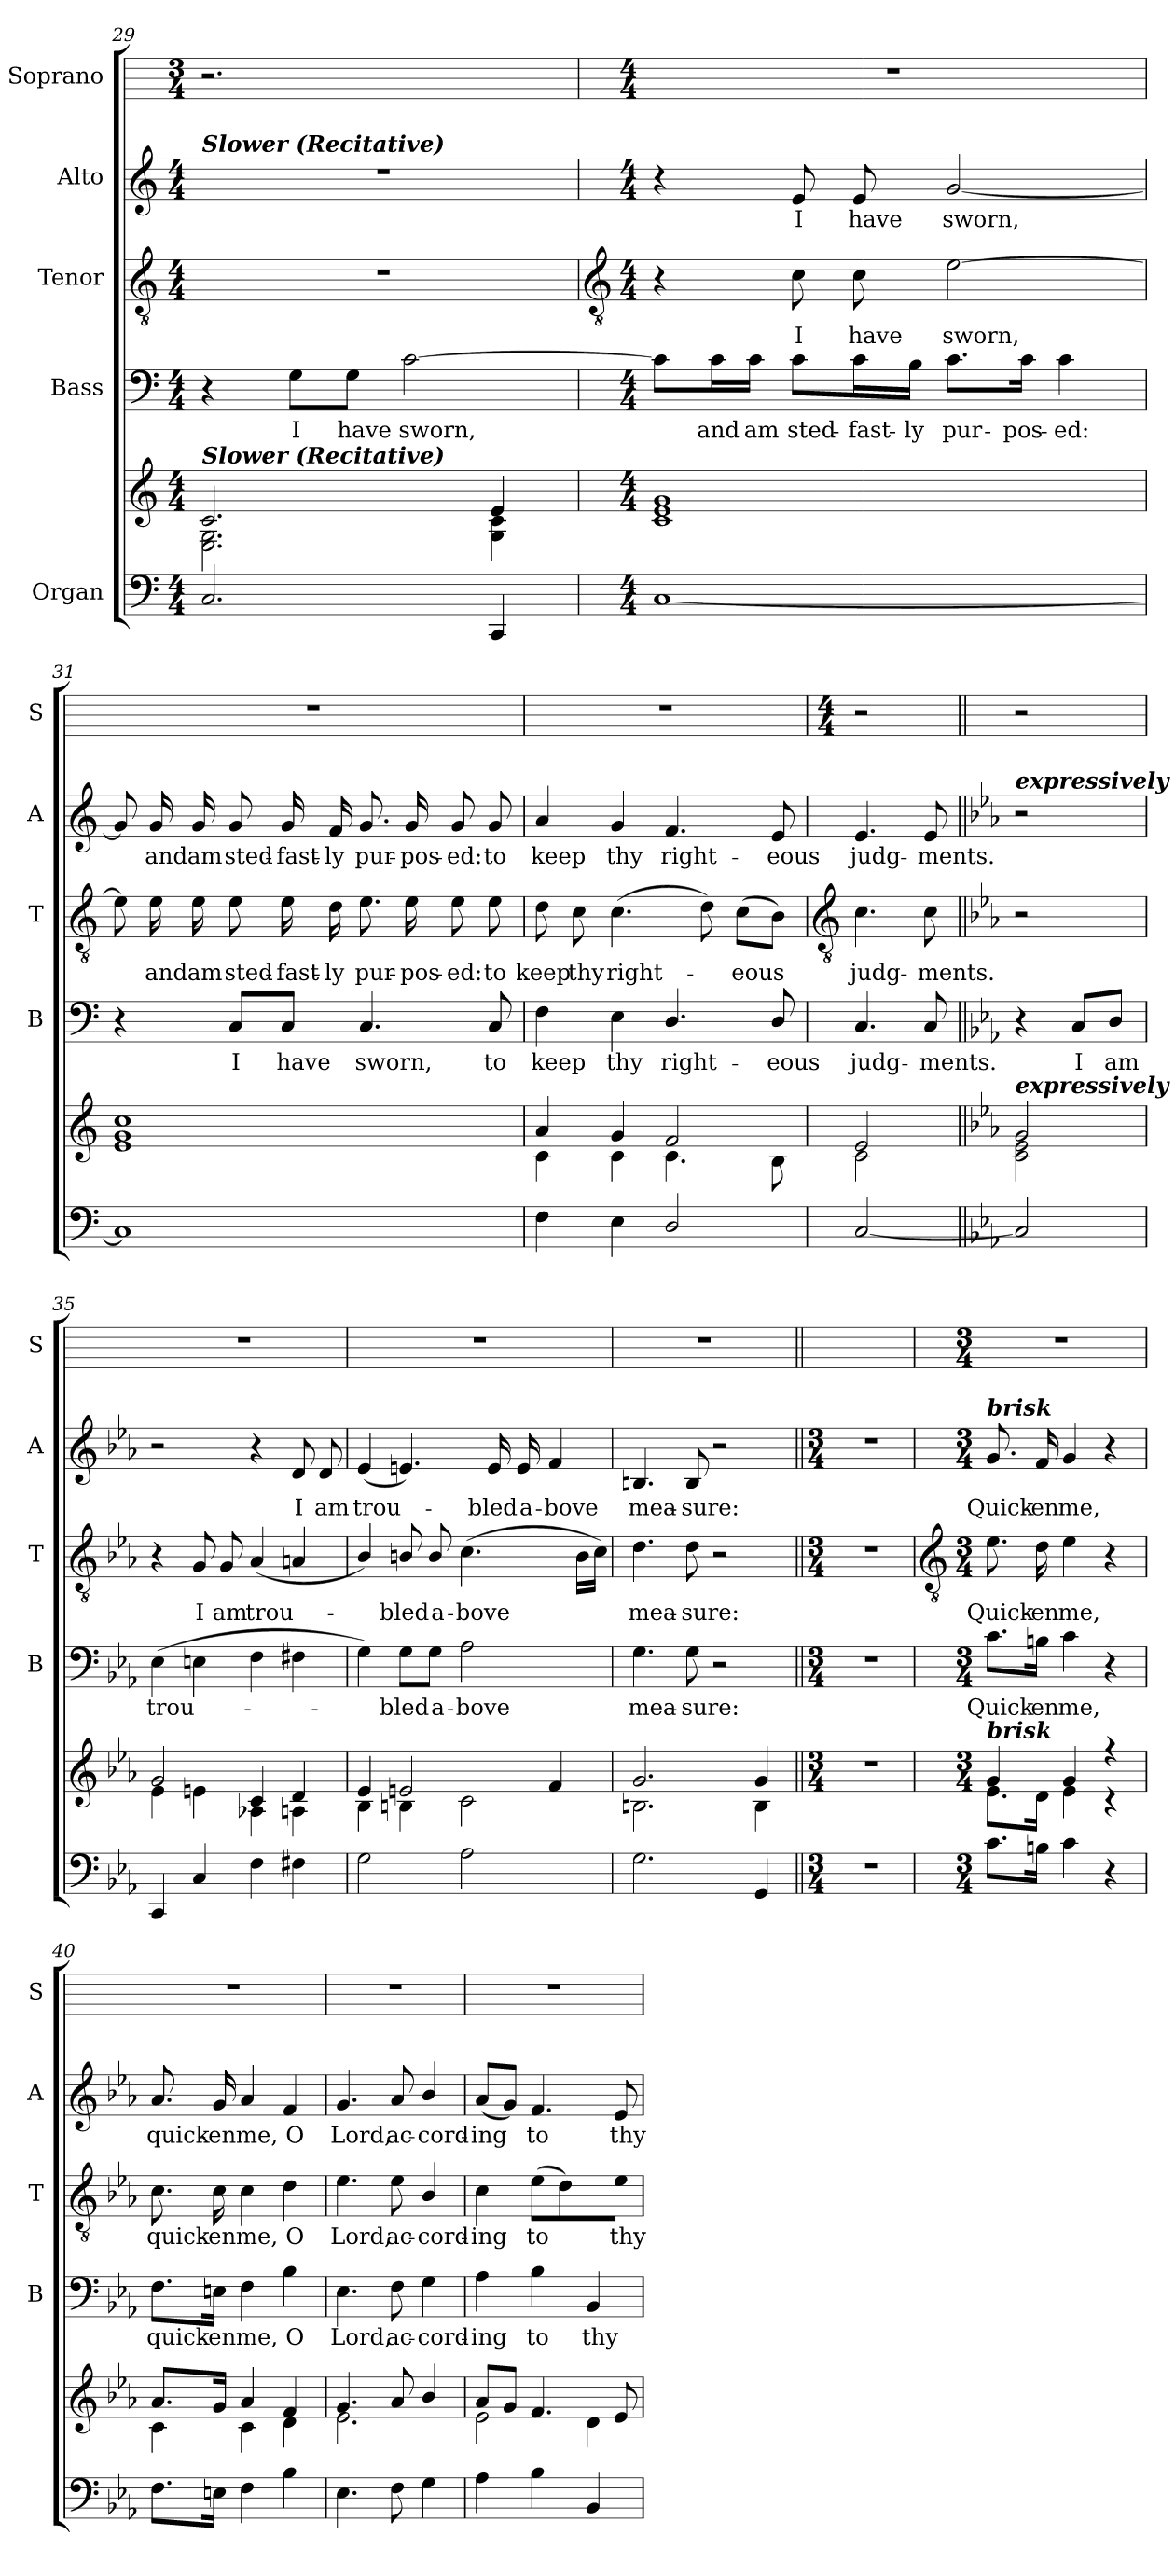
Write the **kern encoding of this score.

**kern	**kern	**kern	**text	**kern	**text	**kern	**text	**kern
*part5	*part5	*part4	*part4	*part3	*part3	*part2	*part2	*part1
*staff6	*staff5	*staff4	*staff4	*staff3	*staff3	*staff2	*staff2	*staff1
*I"Organ	*	*I"Bass	*	*I"Tenor	*	*I"Alto	*	*I"Soprano
*	*	*I'B	*	*I'T	*	*I'A	*	*I'S
*clefF4	*clefG2	*clefF4	*	*clefGv2	*	*clefG2	*	*
*k[]	*k[]	*k[]	*	*k[]	*	*k[]	*	*
*C:	*C:	*C:	*	*C:	*	*C:	*	*
*M4/4	*M4/4	*M4/4	*	*M4/4	*	*M4/4	*	*M3/4
=29	=29	=29	=29	=29	=29	=29	=29	=29
*	*^	*	*	*	*	*	*	*
!	!	!	!	!	!	!	!LO:TX:a:Bi:t=Slower (Recitative)	!	!
!	!LO:TX:a:Bi:t=Slower (Recitative)	!	!	!	!	!	!	!	!
2.C	2.c/	2.E\ 2.G\	4r	.	1r	.	1r	.	2.r
!	!	!	!	!LO:LY:b	!	!	!	!	!
.	.	.	8G\L	I	.	.	.	.	.
!	!	!	!	!LO:LY:b	!	!	!	!	!
.	.	.	8G\J	have	.	.	.	.	.
!	!	!	!	!LO:LY:b	!	!	!	!	!
.	.	.	[2c	sworn,	.	.	.	.	.
4CC	4e/	4G\ 4c\	.	.	.	.	.	.	4ryy
!!LO:LB:g=z
=30	=30	=30	=30	=30	=30	=30	=30	=30	=30
*	*	*	*	*	*clefGv2	*	*	*	*
*M4/4	*M4/4	*	*M4/4	*	*M4/4	*	*M4/4	*	*M4/4
[1C	1e/ 1g/	1c\	8c\L]	.	4r	.	4r	.	1r
!	!	!	!	!LO:LY:b	!	!	!	!	!
.	.	.	16c\L	and	.	.	.	.	.
!	!	!	!	!LO:LY:b	!	!	!	!	!
.	.	.	16c\JJ	am	.	.	.	.	.
!	!	!	!	!LO:LY:b	!	!LO:LY:b	!	!LO:LY:b	!
.	.	.	8c\L	sted-	8c	I	8e	I	.
!	!	!	!	!LO:LY:b	!	!LO:LY:b	!	!LO:LY:b	!
.	.	.	16c\L	-fast-	8c	have	8e	have	.
!	!	!	!	!LO:LY:b	!	!	!	!	!
.	.	.	16B\JJ	-ly	.	.	.	.	.
!	!	!	!	!LO:LY:b	!	!LO:LY:b	!	!LO:LY:b	!
.	.	.	8.c\L	pur-	[2e	sworn,	[2g	sworn,	.
!	!	!	!	!LO:LY:b	!	!	!	!	!
.	.	.	16c\Jk	-pos-	.	.	.	.	.
!	!	!	!	!LO:LY:b	!	!	!	!	!
.	.	.	4c	-ed:	.	.	.	.	.
=31	=31	=31	=31	=31	=31	=31	=31	=31	=31
1C]	1cc/	1e\ 1g\	4r	.	8e]	.	8g]	.	1r
!	!	!	!	!	!	!LO:LY:b	!	!LO:LY:b	!
.	.	.	.	.	16e	and	16g	and	.
!	!	!	!	!	!	!LO:LY:b	!	!LO:LY:b	!
.	.	.	.	.	16e	am	16g	am	.
!	!	!	!	!LO:LY:b	!	!LO:LY:b	!	!LO:LY:b	!
.	.	.	8C/L	I	8e	sted-	8g	sted-	.
!	!	!	!	!LO:LY:b	!	!LO:LY:b	!	!LO:LY:b	!
.	.	.	8C/J	have	16e	-fast-	16g	-fast-	.
!	!	!	!	!	!	!LO:LY:b	!	!LO:LY:b	!
.	.	.	.	.	16d	-ly	16f	-ly	.
!	!	!	!	!LO:LY:b	!	!LO:LY:b	!	!LO:LY:b	!
.	.	.	4.C	sworn,	8.e	pur-	8.g	pur-	.
!	!	!	!	!	!	!LO:LY:b	!	!LO:LY:b	!
.	.	.	.	.	16e	-pos-	16g	-pos-	.
!	!	!	!	!	!	!LO:LY:b	!	!LO:LY:b	!
.	.	.	.	.	8e	-ed:	8g	-ed:	.
!	!	!	!	!LO:LY:b	!	!LO:LY:b	!	!LO:LY:b	!
.	.	.	8C	to	8e	to	8g	to	.
=32	=32	=32	=32	=32	=32	=32	=32	=32	=32
!	!	!	!	!LO:LY:b	!	!LO:LY:b	!	!LO:LY:b	!
4F	4a/	4c\	4F	keep	8d	keep	4a	keep	1r
!	!	!	!	!	!	!LO:LY:b	!	!	!
.	.	.	.	.	8c	thy	.	.	.
!	!	!	!	!LO:LY:b	!	!LO:LY:b	!	!LO:LY:b	!
4E	4g/	4c\	4E	thy	(>4.c	right-	4g	thy	.
!	!	!	!	!LO:LY:b	!	!	!	!LO:LY:b	!
2D/	2f/	4.c\	4.D/	right-	.	.	4.f	right-	.
.	.	.	.	.	8d)	.	.	.	.
!	!	!	!	!	!	!LO:LY:b	!	!	!
.	.	.	.	.	(>8cL	eous	.	.	.
!	!	!	!	!LO:LY:b	!	!	!	!LO:LY:b	!
.	.	8B\	8D/	-eous	8BJ)	.	8e	-eous	.
!!LO:LB:g=z
=33	=33	=33	=33	=33	=33	=33	=33	=33	=33
*	*	*	*	*	*clefGv2	*	*	*	*
*	*	*	*	*	*	*	*	*	*M4/4
!	!	!	!	!LO:LY:b	!	!LO:LY:b	!	!LO:LY:b	!
[2C	2e/	2c\	4.C	judg-	4.c	judg-	4.e	judg-	2r
!	!	!	!	!LO:LY:b	!	!LO:LY:b	!	!LO:LY:b	!
.	.	.	8C	-ments.	8c	-ments.	8e	-ments.	.
=34||	=34||	=34||	=34||	=34||	=34||	=34||	=34||	=34||	=34||
*k[b-e-a-]	*k[b-e-a-]	*	*k[b-e-a-]	*	*k[b-e-a-]	*	*k[b-e-a-]	*	*
*E-:	*E-:	*	*E-:	*	*E-:	*	*E-:	*	*
!	!	!	!	!	!	!	!LO:TX:a:Bi:t=expressively	!	!
!	!LO:TX:a:Bi:t=expressively	!	!	!	!	!	!	!	!
2C]	2g/	2c\ 2e-\	4r	.	2r	.	2r	.	2r
!	!	!	!	!LO:LY:b	!	!	!	!	!
.	.	.	8C/L	I	.	.	.	.	.
!	!	!	!	!LO:LY:b	!	!	!	!	!
.	.	.	8D/J	am	.	.	.	.	.
=35	=35	=35	=35	=35	=35	=35	=35	=35	=35
!	!	!	!	!LO:LY:b	!	!	!	!	!
4CC	2g/	4e-\	(>4E-	trou-	4r	.	2r	.	1r
!	!	!	!	!	!	!LO:LY:b	!	!	!
4C	.	4en\	4En	.	8G	I	.	.	.
!	!	!	!	!	!	!LO:LY:b	!	!	!
.	.	.	.	.	8G	am	.	.	.
!	!	!	!	!	!	!LO:LY:b	!	!	!
4F	4c/	4A-X\	4F	.	(<4A-	trou-	4r	.	.
!	!	!	!	!	!	!	!	!LO:LY:b	!
4F#X	4d/	4An\	4F#X	.	4An	.	8d	I	.
!	!	!	!	!	!	!	!	!LO:LY:b	!
.	.	.	.	.	.	.	8d	am	.
=36	=36	=36	=36	=36	=36	=36	=36	=36	=36
!	!	!	!	!	!	!	!	!LO:LY:b	!
2G	4e-/	4B-\	4G)	.	4B-/)	.	(<4e-	trou-	1r
!	!	!	!	!LO:LY:b	!	!LO:LY:b	!	!	!
.	2en/	4Bn\	8G\L	bled	8Bn/	bled	4.en)	.	.
!	!	!	!	!LO:LY:b	!	!LO:LY:b	!	!	!
.	.	.	8G\J	a-	8B/	a-	.	.	.
!	!	!	!	!LO:LY:b	!	!LO:LY:b	!	!	!
2A-	.	2c\	2A-	-bove	(>4.c	-bove	.	.	.
!	!	!	!	!	!	!	!	!LO:LY:b	!
.	.	.	.	.	.	.	16e	bled	.
!	!	!	!	!	!	!	!	!LO:LY:b	!
.	.	.	.	.	.	.	16e	a-	.
!	!	!	!	!	!	!	!	!LO:LY:b	!
.	4f/	.	.	.	.	.	4f	-bove	.
.	.	.	.	.	16BLL	.	.	.	.
.	.	.	.	.	16cJJ)	.	.	.	.
=37	=37	=37	=37	=37	=37	=37	=37	=37	=37
!	!	!	!	!LO:LY:b	!	!LO:LY:b	!	!LO:LY:b	!
2.G	2.g/	2.Bn\	4.G	mea-	4.d	mea-	4.Bn	mea-	1r
!	!	!	!	!LO:LY:b	!	!LO:LY:b	!	!LO:LY:b	!
.	.	.	8G	-sure:	8d	-sure:	8B	-sure:	.
.	.	.	2r	.	2r	.	2r	.	.
4GG	4g/	4B\	.	.	.	.	.	.	.
*	*v	*v	*	*	*	*	*	*	*
=38||	=38||	=38||	=38||	=38||	=38||	=38||	=38||	=38||
*M3/4	*M3/4	*M3/4	*	*M3/4	*	*M3/4	*	*
2.r	2.r	2.r	.	2.r	.	2.r	.	2.ryy
!!LO:LB:g=z
=39	=39	=39	=39	=39	=39	=39	=39	=39
*	*	*	*	*clefGv2	*	*	*	*
*M3/4	*M3/4	*M3/4	*	*M3/4	*	*M3/4	*	*M3/4
*	*^	*	*	*	*	*	*	*
!	!	!	!	!	!	!	!LO:TX:a:Bi:t=brisk	!	!
!	!LO:TX:a:Bi:t=brisk	!	!	!	!	!	!	!	!
!	!	!	!	!LO:LY:b	!	!LO:LY:b	!	!LO:LY:b	!
8.cL	4g/	8.e-\L	8.c\L	Quick-	8.e-	Quick-	8.g	Quick-	2.r
!	!	!	!	!LO:LY:b	!	!LO:LY:b	!	!LO:LY:b	!
16BnJ	.	16d\J	16Bn\Jk	-en	16d	-en	16f	-en	.
!	!	!	!	!LO:LY:b	!	!LO:LY:b	!	!LO:LY:b	!
4c	4g/	4e-\	4c	me,	4e-	me,	4g	me,	.
4r	4r	4r	4r	.	4r	.	4r	.	.
=40	=40	=40	=40	=40	=40	=40	=40	=40	=40
!	!	!	!	!LO:LY:b	!	!LO:LY:b	!	!LO:LY:b	!
8.FL	8.a-/L	4c\	8.F\L	quick-	8.c	quick-	8.a-	quick-	2.r
!	!	!	!	!LO:LY:b	!	!LO:LY:b	!	!LO:LY:b	!
16EnJ	16g/J	.	16En\Jk	-en	16c	-en	16g	-en	.
!	!	!	!	!LO:LY:b	!	!LO:LY:b	!	!LO:LY:b	!
4F	4a-/	4c\	4F	me,	4c	me,	4a-	me,	.
!	!	!	!	!LO:LY:b	!	!LO:LY:b	!	!LO:LY:b	!
4B-	4f/	4d\	4B-	O	4d	O	4f	O	.
=41	=41	=41	=41	=41	=41	=41	=41	=41	=41
!	!	!	!	!LO:LY:b	!	!LO:LY:b	!	!LO:LY:b	!
4.E-	4.g/	2.e-\	4.E-	Lord,	4.e-	Lord,	4.g	Lord,	2.r
!	!	!	!	!LO:LY:b	!	!LO:LY:b	!	!LO:LY:b	!
8F	8a-/	.	8F	ac-	8e-	ac-	8a-	ac-	.
!	!	!	!	!LO:LY:b	!	!LO:LY:b	!	!LO:LY:b	!
4G	4b-/	.	4G	-cord-	4B-/	-cord-	4b-/	-cord-	.
=42	=42	=42	=42	=42	=42	=42	=42	=42	=42
!	!	!	!	!LO:LY:b	!	!LO:LY:b	!	!LO:LY:b	!
4A-	8a-/L	2e-\	4A-	-ing	4c	-ing	(<8a-L	-ing	2.r
.	8g/J	.	.	.	.	.	8gJ)	.	.
!	!	!	!	!LO:LY:b	!	!LO:LY:b	!	!LO:LY:b	!
4B-	4.f/	.	4B-	to	(>8e-L	to	4.f	to	.
.	.	.	.	.	4d)	.	.	.	.
!	!	!	!	!LO:LY:b	!	!	!	!	!
4BB-	.	4d\	4BB-	thy	.	.	.	.	.
!	!	!	!	!	!	!LO:LY:b	!	!LO:LY:b	!
.	8e-/	.	.	.	8e-J	thy	8e-	thy	.
*	*v	*v	*	*	*	*	*	*	*
=	=	=	=	=	=	=	=	=
*-	*-	*-	*-	*-	*-	*-	*-	*-
